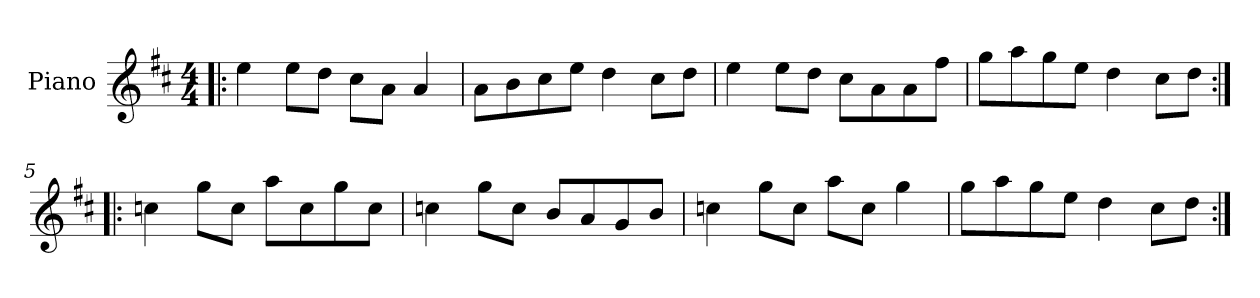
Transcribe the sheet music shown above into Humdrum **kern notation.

**kern
*part1
*staff1
*I"Piano
*I'Pno
*clefG2
*k[f#c#]
*A:mix
*M4/4
=1!|:
4ee\
8ee\L
8dd\J
8cc#\L
8a\J
4a/
=2
8a\L
8b\
8cc#\
8ee\J
4dd\
8cc#\L
8dd\J
=3
4ee\
8ee\L
8dd\J
8cc#\L
8a\
8a\
8ff#\J
=4
8gg\L
8aa\
8gg\
8ee\J
4dd\
8cc#\L
8dd\J
!!LO:LB:g=z
=5:|!|:
4ccn\
8gg\L
8cc\J
8aa\L
8cc\
8gg\
8cc\J
=6
4ccn\
8gg\L
8cc\J
8b/L
8a/
8g/
8b/J
=7
4ccn\
8gg\L
8cc\J
8aa\L
8cc\J
4gg\
=8
8gg\L
8aa\
8gg\
8ee\J
4dd\
8cc#\L
8dd\J
=:|!
*-
